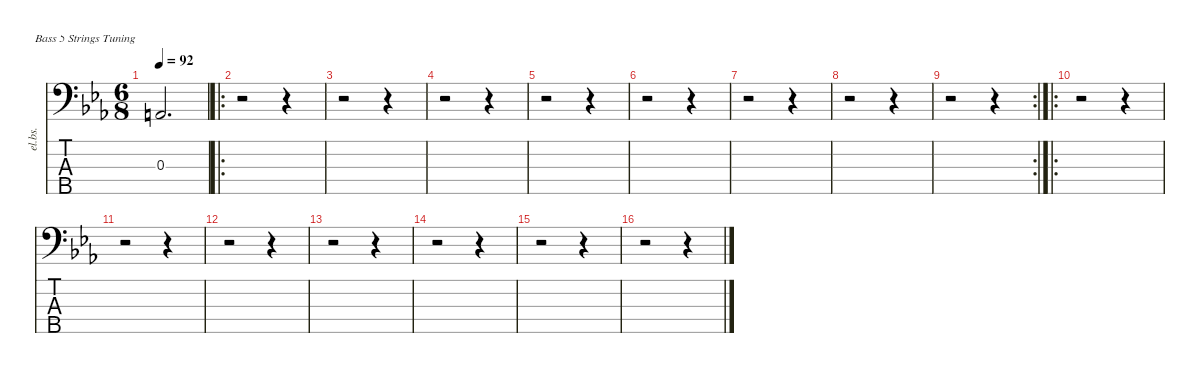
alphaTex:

\defaultSystemsLayout 4
\hideDynamics
\bracketExtendMode nobrackets
\track ("Bass - Martin Lopez" "el.bs.") {instrument electricbassfinger}
\staff {score tabs}
\tuning (G2 D2 A1 E1 B0)
\ts (6 8)
\tempo 92
\clef f4
\ks cminor
0.3{t acc forcenatural}.2{d dy f beam Up} |
\ro
r.2{beam Down} r.4{beam Down} |
r.2{beam Down} r.4{beam Down} |
r.2{beam Down} r.4{beam Down} |
r.2{beam Down} r.4{beam Down} |
r.2{beam Down} r.4{beam Down} |
r.2{beam Down} r.4{beam Down} |
r.2{beam Down} r.4{beam Down} |
\rc 2
r.2{beam Down} r.4{beam Down} |
\ro
r.2{beam Down} r.4{beam Down} |
r.2{beam Down} r.4{beam Down} |
r.2{beam Down} r.4{beam Down} |
r.2{beam Down} r.4{beam Down} |
r.2{beam Down} r.4{beam Down} |
r.2{beam Down} r.4{beam Down} |
r.2{beam Down} r.4{beam Down}
